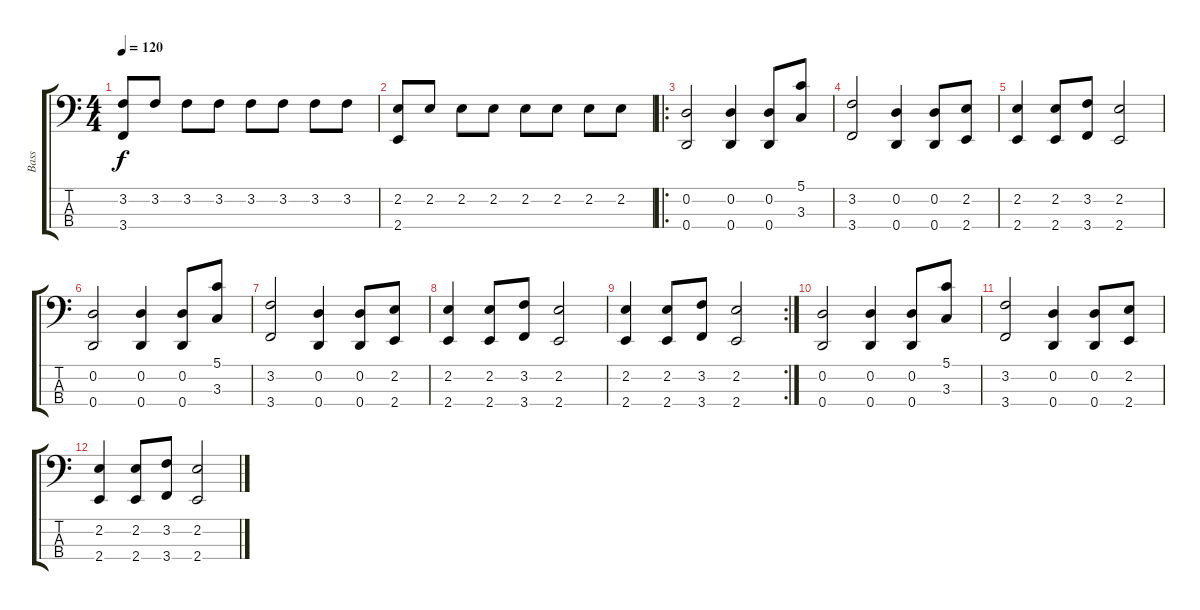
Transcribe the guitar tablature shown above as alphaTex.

\track ("Bass" "Bass") {instrument electricbasspick}
\staff {score tabs}
\tuning (G2 D2 A1 D1) {hide}
\ts (4 4)
\tempo 120
\clef f4
\ks c
(3.2 3.4).8{dy f} 3.2.8 3.2.8 3.2.8 3.2.8 3.2.8 3.2.8 3.2.8 |
(2.2 2.4).8 2.2.8 2.2.8 2.2.8 2.2.8 2.2.8 2.2.8 2.2.8 |
\ro
(0.2 0.4).2 (0.2 0.4).4 (0.2 0.4).8 (5.1 3.3).8 |
(3.2 3.4).2 (0.2 0.4).4 (0.2 0.4).8 (2.2 2.4).8 |
(2.2 2.4).4 (2.2 2.4).8 (3.2 3.4).8 (2.2 2.4).2 |
(0.2 0.4).2 (0.2 0.4).4 (0.2 0.4).8 (5.1 3.3).8 |
(3.2 3.4).2 (0.2 0.4).4 (0.2 0.4).8 (2.2 2.4).8 |
(2.2 2.4).4 (2.2 2.4).8 (3.2 3.4).8 (2.2 2.4).2 |
\rc 2
(2.2 2.4).4 (2.2 2.4).8 (3.2 3.4).8 (2.2 2.4).2 |
(0.2 0.4).2 (0.2 0.4).4 (0.2 0.4).8 (5.1 3.3).8 |
(3.2 3.4).2 (0.2 0.4).4 (0.2 0.4).8 (2.2 2.4).8 |
(2.2 2.4).4 (2.2 2.4).8 (3.2 3.4).8 (2.2 2.4).2
